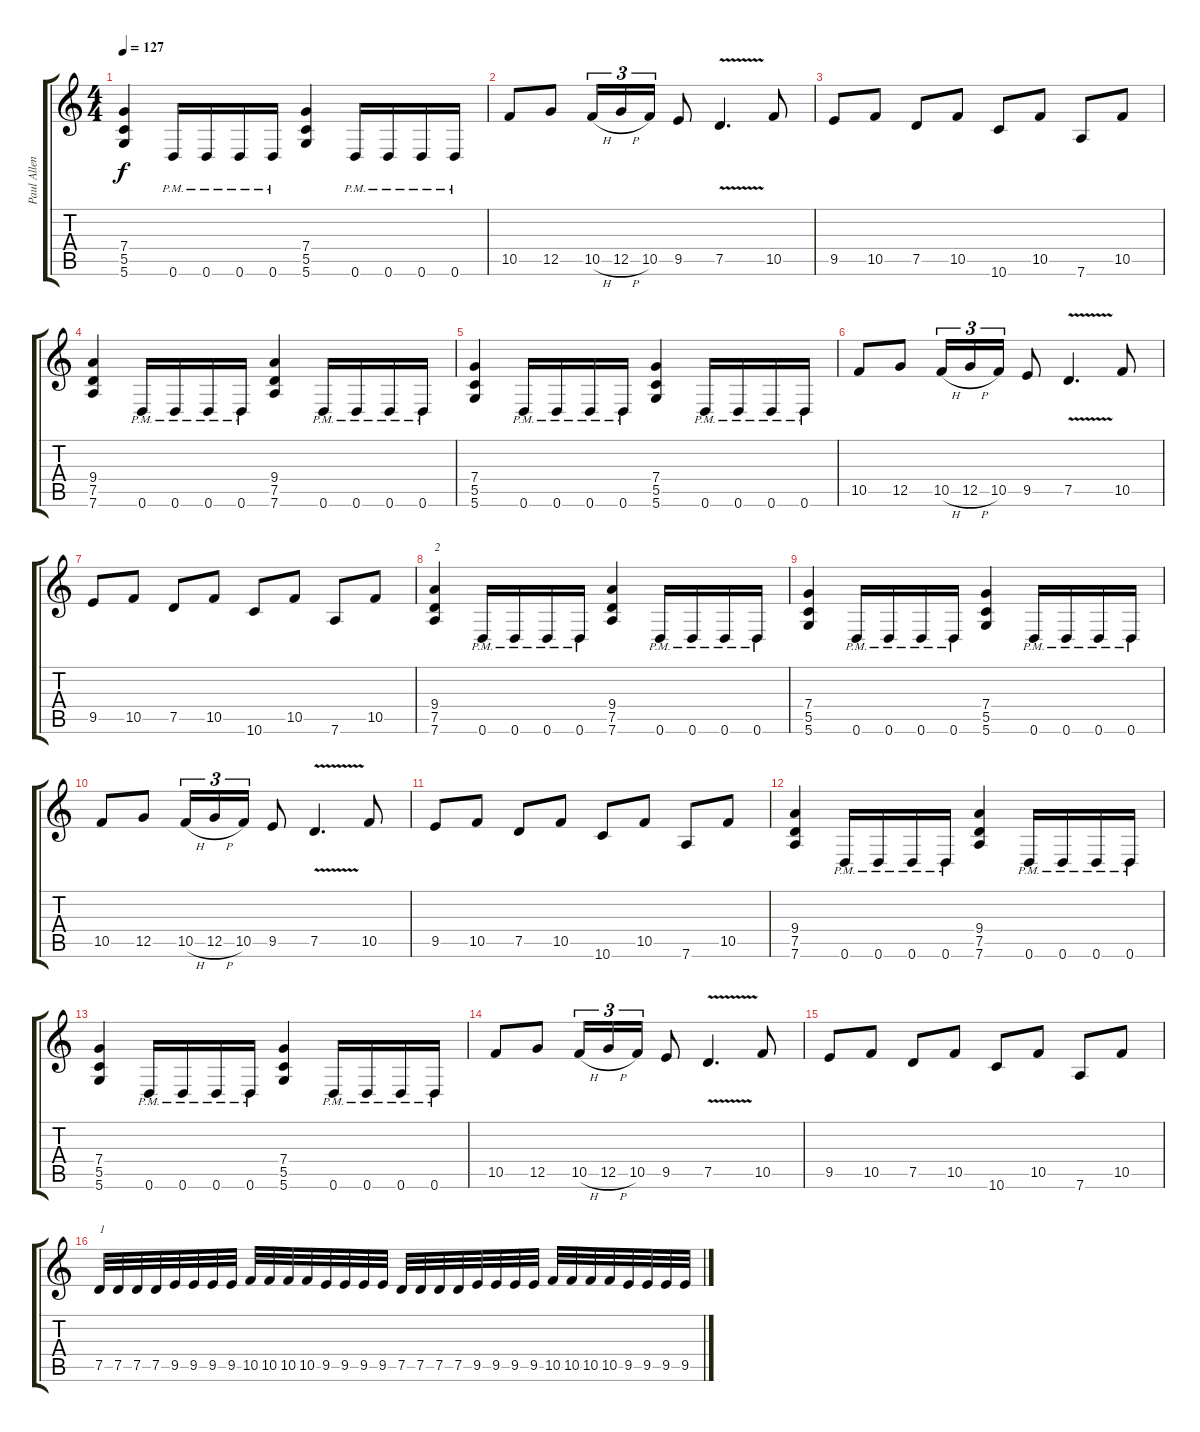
\track ("Paul Allender" "Paul Allen") {instrument distortionguitar}
\staff {score tabs}
\tuning (D4 A3 F3 C3 G2 D2) {hide}
\ts (4 4)
\tempo 127
\clef g2
\ks c
(7.4 5.5 5.6).4{dy f} 0.6{pm}.16 0.6{pm}.16 0.6{pm}.16 0.6{pm}.16 (7.4 5.5 5.6).4 0.6{pm}.16 0.6{pm}.16 0.6{pm}.16 0.6{pm}.16 |
10.5.8 12.5.8 10.5{h}.16{tu (3 2)} 12.5{h}.16{tu (3 2)} 10.5.16{tu (3 2)} 9.5.8 7.5{v}.4{d} 10.5.8 |
9.5.8 10.5.8 7.5.8 10.5.8 10.6.8 10.5.8 7.6.8 10.5.8 |
(9.4 7.5 7.6).4 0.6{pm}.16 0.6{pm}.16 0.6{pm}.16 0.6{pm}.16 (9.4 7.5 7.6).4 0.6{pm}.16 0.6{pm}.16 0.6{pm}.16 0.6{pm}.16 |
(7.4 5.5 5.6).4 0.6{pm}.16 0.6{pm}.16 0.6{pm}.16 0.6{pm}.16 (7.4 5.5 5.6).4 0.6{pm}.16 0.6{pm}.16 0.6{pm}.16 0.6{pm}.16 |
10.5.8 12.5.8 10.5{h}.16{tu (3 2)} 12.5{h}.16{tu (3 2)} 10.5.16{tu (3 2)} 9.5.8 7.5{v}.4{d} 10.5.8 |
9.5.8 10.5.8 7.5.8 10.5.8 10.6.8 10.5.8 7.6.8 10.5.8 |
(9.4 7.5 7.6).4{txt "2"} 0.6{pm}.16 0.6{pm}.16 0.6{pm}.16 0.6{pm}.16 (9.4 7.5 7.6).4 0.6{pm}.16 0.6{pm}.16 0.6{pm}.16 0.6{pm}.16 |
(7.4 5.5 5.6).4 0.6{pm}.16 0.6{pm}.16 0.6{pm}.16 0.6{pm}.16 (7.4 5.5 5.6).4 0.6{pm}.16 0.6{pm}.16 0.6{pm}.16 0.6{pm}.16 |
10.5.8 12.5.8 10.5{h}.16{tu (3 2)} 12.5{h}.16{tu (3 2)} 10.5.16{tu (3 2)} 9.5.8 7.5{v}.4{d} 10.5.8 |
9.5.8 10.5.8 7.5.8 10.5.8 10.6.8 10.5.8 7.6.8 10.5.8 |
(9.4 7.5 7.6).4 0.6{pm}.16 0.6{pm}.16 0.6{pm}.16 0.6{pm}.16 (9.4 7.5 7.6).4 0.6{pm}.16 0.6{pm}.16 0.6{pm}.16 0.6{pm}.16 |
(7.4 5.5 5.6).4 0.6{pm}.16 0.6{pm}.16 0.6{pm}.16 0.6{pm}.16 (7.4 5.5 5.6).4 0.6{pm}.16 0.6{pm}.16 0.6{pm}.16 0.6{pm}.16 |
10.5.8 12.5.8 10.5{h}.16{tu (3 2)} 12.5{h}.16{tu (3 2)} 10.5.16{tu (3 2)} 9.5.8 7.5{v}.4{d} 10.5.8 |
9.5.8 10.5.8 7.5.8 10.5.8 10.6.8 10.5.8 7.6.8 10.5.8 |
7.5.32{txt "1"} 7.5.32 7.5.32 7.5.32 9.5.32 9.5.32 9.5.32 9.5.32 10.5.32 10.5.32 10.5.32 10.5.32 9.5.32 9.5.32 9.5.32 9.5.32 7.5.32 7.5.32 7.5.32 7.5.32 9.5.32 9.5.32 9.5.32 9.5.32 10.5.32 10.5.32 10.5.32 10.5.32 9.5.32 9.5.32 9.5.32 9.5.32
